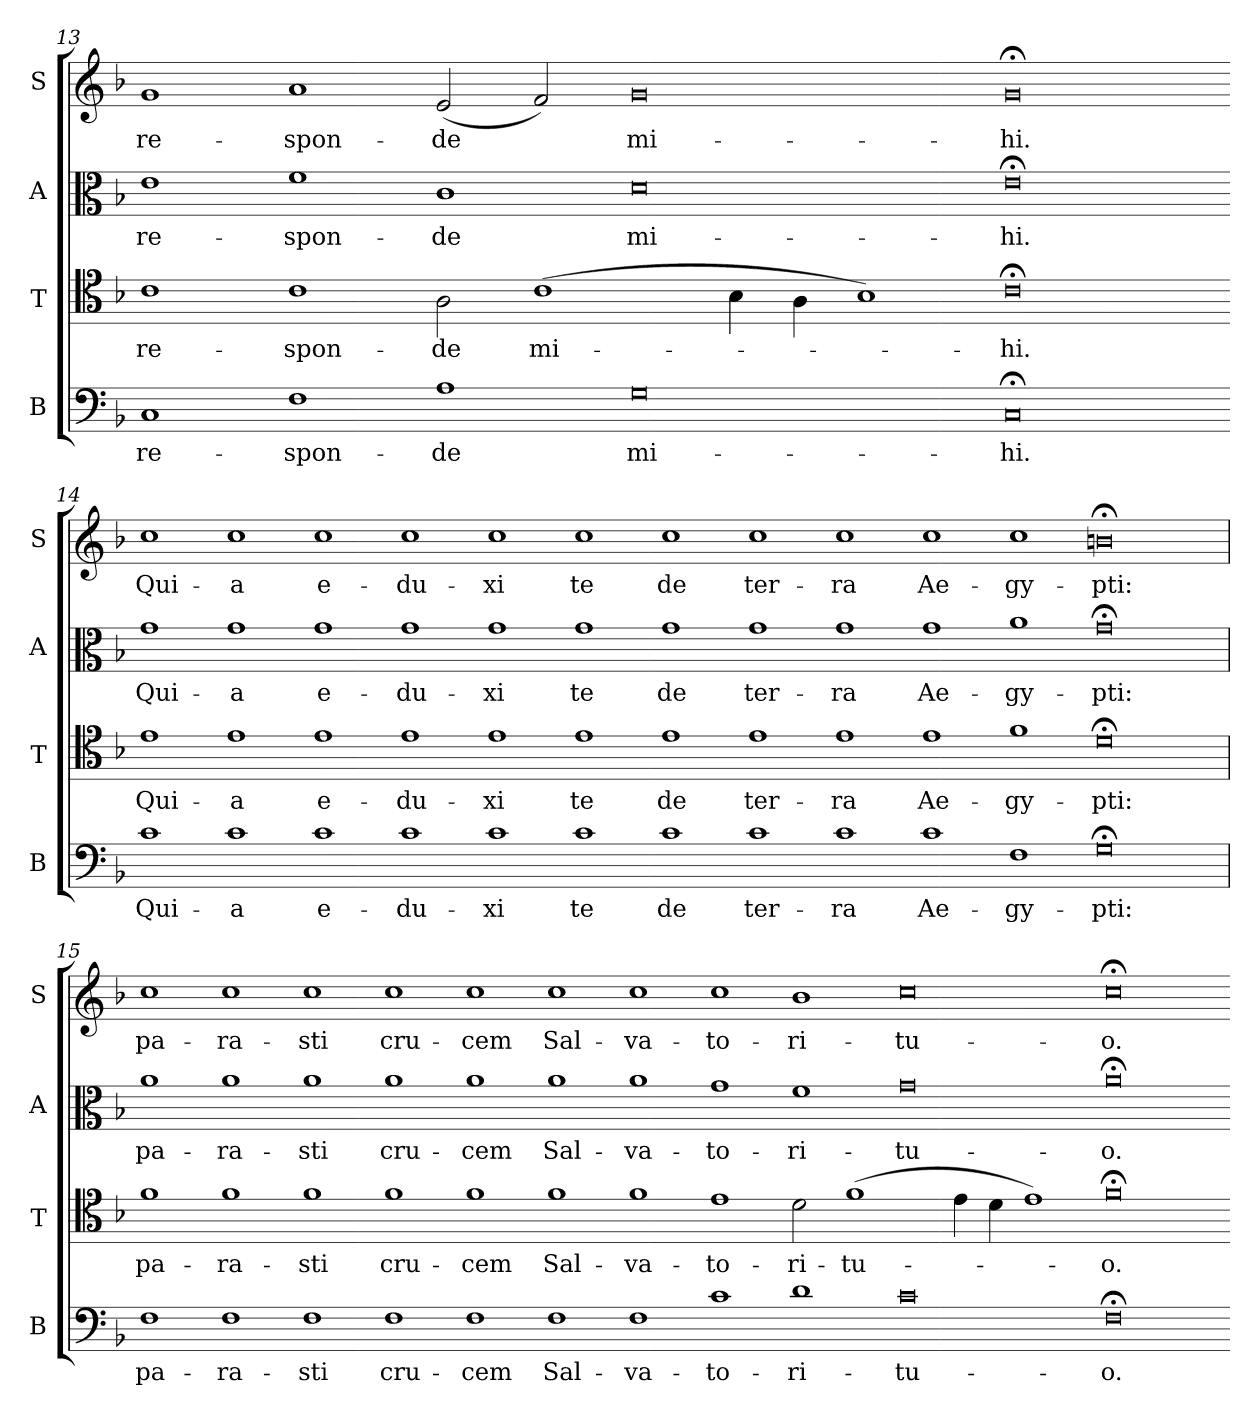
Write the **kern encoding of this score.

**kern	**text	**kern	**text	**kern	**text	**kern	**text
*part4	*part4	*part3	*part3	*part2	*part2	*part1	*part1
*staff4	*staff4	*staff3	*staff3	*staff2	*staff2	*staff1	*staff1
*I"B	*	*I"T	*	*I"A	*	*I"S	*
*I'B	*	*I'T	*	*I'A	*	*I'S	*
*clefF4	*	*clefC4	*	*clefC3	*	*clefG2	*
*k[b-]	*	*k[b-]	*	*k[b-]	*	*k[b-]	*
*F:	*	*F:	*	*F:	*	*F:	*
=13	=13	=13	=13	=13	=13	=13	=13
!	!LO:LY:b	!	!LO:LY:b	!	!LO:LY:b	!	!LO:LY:b
1C	re-	1c	re-	1e	re-	1g	re-
!	!LO:LY:b	!	!LO:LY:b	!	!LO:LY:b	!	!LO:LY:b
1F	-spon-	1c	-spon-	1f	-spon-	1a	-spon-
!	!LO:LY:b	!	!LO:LY:b	!	!LO:LY:b	!	!LO:LY:b
1A	-de	2A	-de	1c	-de	(<2e	-de
!	!	!	!LO:LY:b	!	!	!	!
.	.	(>1c	mi-	.	.	2f)	.
!	!LO:LY:b	!	!	!	!LO:LY:b	!	!LO:LY:b
0G	mi-	.	.	0d	mi-	0g	mi-
.	.	4B-	.	.	.	.	.
.	.	4A	.	.	.	.	.
.	.	1B-)	.	.	.	.	.
!	!LO:LY:b	!	!LO:LY:b	!	!LO:LY:b	!	!LO:LY:b
0C;<	-hi.	0c;<	hi.	0e;<	-hi.	0g;<	-hi.
!!LO:LB:g=z
=14-	=14-	=14-	=14-	=14-	=14-	=14-	=14-
!	!LO:LY:b	!	!LO:LY:b	!	!LO:LY:b	!	!LO:LY:b
1c	Qui-	1e	Qui-	1g	Qui-	1cc	Qui-
!	!LO:LY:b	!	!LO:LY:b	!	!LO:LY:b	!	!LO:LY:b
1c	-a	1e	-a	1g	-a	1cc	-a
!	!LO:LY:b	!	!LO:LY:b	!	!LO:LY:b	!	!LO:LY:b
1c	e-	1e	e-	1g	e-	1cc	e-
!	!LO:LY:b	!	!LO:LY:b	!	!LO:LY:b	!	!LO:LY:b
1c	-du-	1e	-du-	1g	-du-	1cc	-du-
!	!LO:LY:b	!	!LO:LY:b	!	!LO:LY:b	!	!LO:LY:b
1c	-xi	1e	-xi	1g	-xi	1cc	-xi
!	!LO:LY:b	!	!LO:LY:b	!	!LO:LY:b	!	!LO:LY:b
1c	te	1e	te	1g	te	1cc	te
!	!LO:LY:b	!	!LO:LY:b	!	!LO:LY:b	!	!LO:LY:b
1c	de	1e	de	1g	de	1cc	de
!	!LO:LY:b	!	!LO:LY:b	!	!LO:LY:b	!	!LO:LY:b
1c	ter-	1e	ter-	1g	ter-	1cc	ter-
!	!LO:LY:b	!	!LO:LY:b	!	!LO:LY:b	!	!LO:LY:b
1c	-ra	1e	-ra	1g	-ra	1cc	-ra
!	!LO:LY:b	!	!LO:LY:b	!	!LO:LY:b	!	!LO:LY:b
1c	Ae-	1e	Ae-	1g	Ae-	1cc	Ae-
!	!LO:LY:b	!	!LO:LY:b	!	!LO:LY:b	!	!LO:LY:b
1F	-gy-	1f	-gy-	1a	-gy-	1cc	-gy-
!	!LO:LY:b	!	!LO:LY:b	!	!LO:LY:b	!	!LO:LY:b
0G;<	-pti:	0d;<	-pti:	0g;<	-pti:	0bn;<	-pti:
=15	=15	=15	=15	=15	=15	=15	=15
!	!LO:LY:b	!	!LO:LY:b	!	!LO:LY:b	!	!LO:LY:b
1F	pa-	1f	pa-	1a	pa-	1cc	pa-
!	!LO:LY:b	!	!LO:LY:b	!	!LO:LY:b	!	!LO:LY:b
1F	-ra-	1f	-ra-	1a	-ra-	1cc	-ra-
!	!LO:LY:b	!	!LO:LY:b	!	!LO:LY:b	!	!LO:LY:b
1F	-sti	1f	-sti	1a	-sti	1cc	-sti
!	!LO:LY:b	!	!LO:LY:b	!	!LO:LY:b	!	!LO:LY:b
1F	cru-	1f	cru-	1a	cru-	1cc	cru-
!	!LO:LY:b	!	!LO:LY:b	!	!LO:LY:b	!	!LO:LY:b
1F	-cem	1f	-cem	1a	-cem	1cc	-cem
!	!LO:LY:b	!	!LO:LY:b	!	!LO:LY:b	!	!LO:LY:b
1F	Sal-	1f	Sal-	1a	Sal-	1cc	Sal-
!	!LO:LY:b	!	!LO:LY:b	!	!LO:LY:b	!	!LO:LY:b
1F	-va-	1f	-va-	1a	-va-	1cc	-va-
!	!LO:LY:b	!	!LO:LY:b	!	!LO:LY:b	!	!LO:LY:b
1c	-to-	1e	-to-	1g	-to-	1cc	-to-
!	!LO:LY:b	!	!LO:LY:b	!	!LO:LY:b	!	!LO:LY:b
1d	-ri-	2d	-ri-	1f	-ri-	1b-	-ri-
!	!	!	!LO:LY:b	!	!	!	!
.	.	(>1f	-tu-	.	.	.	.
!	!LO:LY:b	!	!	!	!LO:LY:b	!	!LO:LY:b
0c	-tu-	.	.	0g	-tu-	0cc	-tu-
.	.	4e	.	.	.	.	.
.	.	4d	.	.	.	.	.
.	.	1e)	.	.	.	.	.
!	!LO:LY:b	!	!LO:LY:b	!	!LO:LY:b	!	!LO:LY:b
0F;<	-o.	0f;<	o.	0a;<	-o.	0cc;<	-o.
=-	=-	=-	=-	=-	=-	=-	=-
*-	*-	*-	*-	*-	*-	*-	*-
